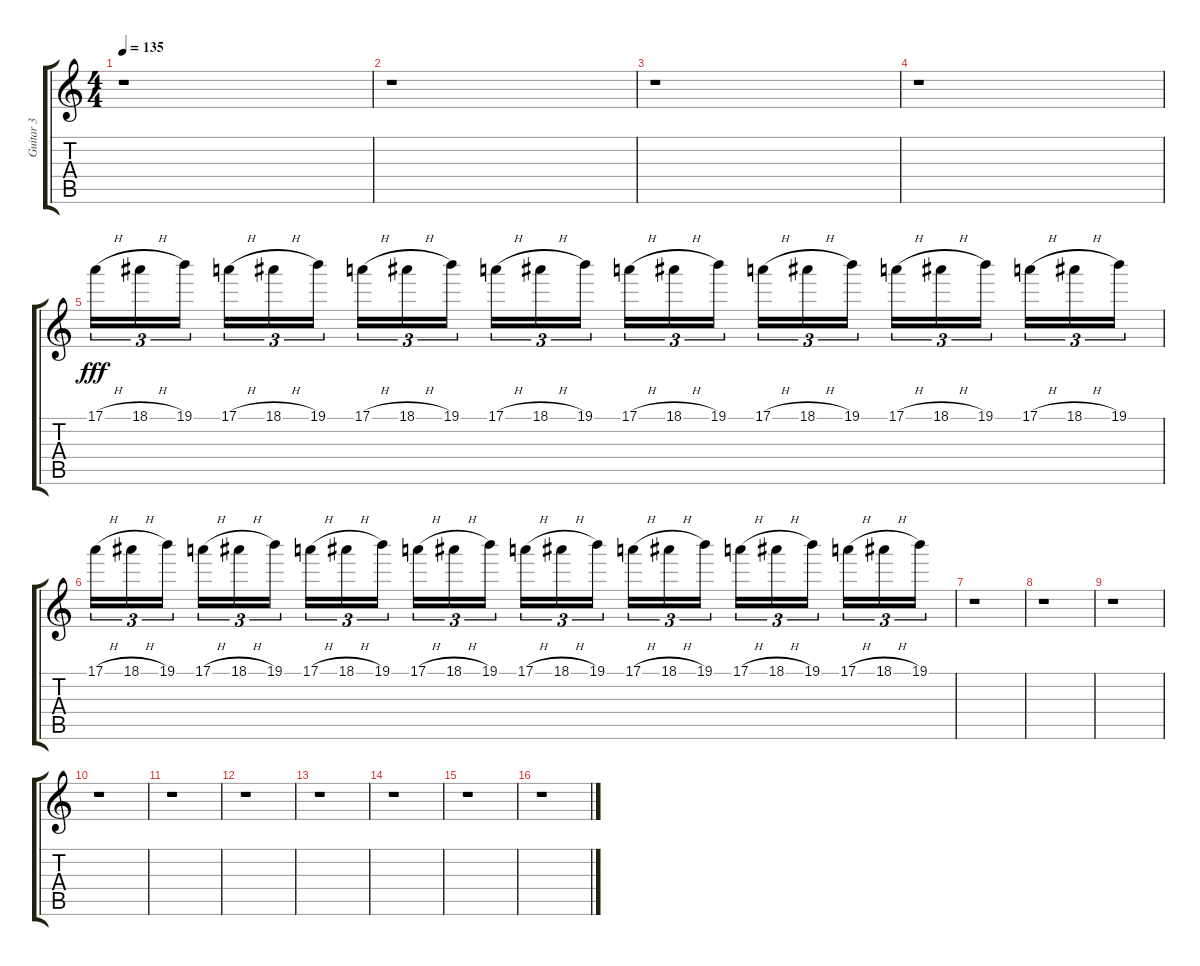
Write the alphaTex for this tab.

\track ("Guitar 3" "Guitar 3") {instrument distortionguitar}
\staff {score tabs}
\tuning (E4 B3 G3 D3 A2 E2) {hide}
\ts (4 4)
\tempo 135
\clef g2
\ks c
r.1{dy fff} |
r.1 |
r.1 |
r.1 |
17.1{h}.16{tu (3 2) volume 16} 18.1{h}.16{tu (3 2)} 19.1.16{tu (3 2)} 17.1{h}.16{tu (3 2)} 18.1{h}.16{tu (3 2)} 19.1.16{tu (3 2)} 17.1{h}.16{tu (3 2)} 18.1{h}.16{tu (3 2)} 19.1.16{tu (3 2)} 17.1{h}.16{tu (3 2)} 18.1{h}.16{tu (3 2)} 19.1.16{tu (3 2)} 17.1{h}.16{tu (3 2)} 18.1{h}.16{tu (3 2)} 19.1.16{tu (3 2)} 17.1{h}.16{tu (3 2)} 18.1{h}.16{tu (3 2)} 19.1.16{tu (3 2)} 17.1{h}.16{tu (3 2)} 18.1{h}.16{tu (3 2)} 19.1.16{tu (3 2)} 17.1{h}.16{tu (3 2)} 18.1{h}.16{tu (3 2)} 19.1.16{tu (3 2)} |
17.1{h}.16{tu (3 2)} 18.1{h}.16{tu (3 2)} 19.1.16{tu (3 2)} 17.1{h}.16{tu (3 2)} 18.1{h}.16{tu (3 2)} 19.1.16{tu (3 2)} 17.1{h}.16{tu (3 2)} 18.1{h}.16{tu (3 2)} 19.1.16{tu (3 2)} 17.1{h}.16{tu (3 2)} 18.1{h}.16{tu (3 2)} 19.1.16{tu (3 2)} 17.1{h}.16{tu (3 2)} 18.1{h}.16{tu (3 2)} 19.1.16{tu (3 2)} 17.1{h}.16{tu (3 2)} 18.1{h}.16{tu (3 2)} 19.1.16{tu (3 2)} 17.1{h}.16{tu (3 2)} 18.1{h}.16{tu (3 2)} 19.1.16{tu (3 2)} 17.1{h}.16{tu (3 2)} 18.1{h}.16{tu (3 2)} 19.1.16{tu (3 2)} |
r.1 |
r.1 |
r.1 |
r.1 |
r.1 |
r.1 |
r.1 |
r.1 |
r.1 |
r.1
